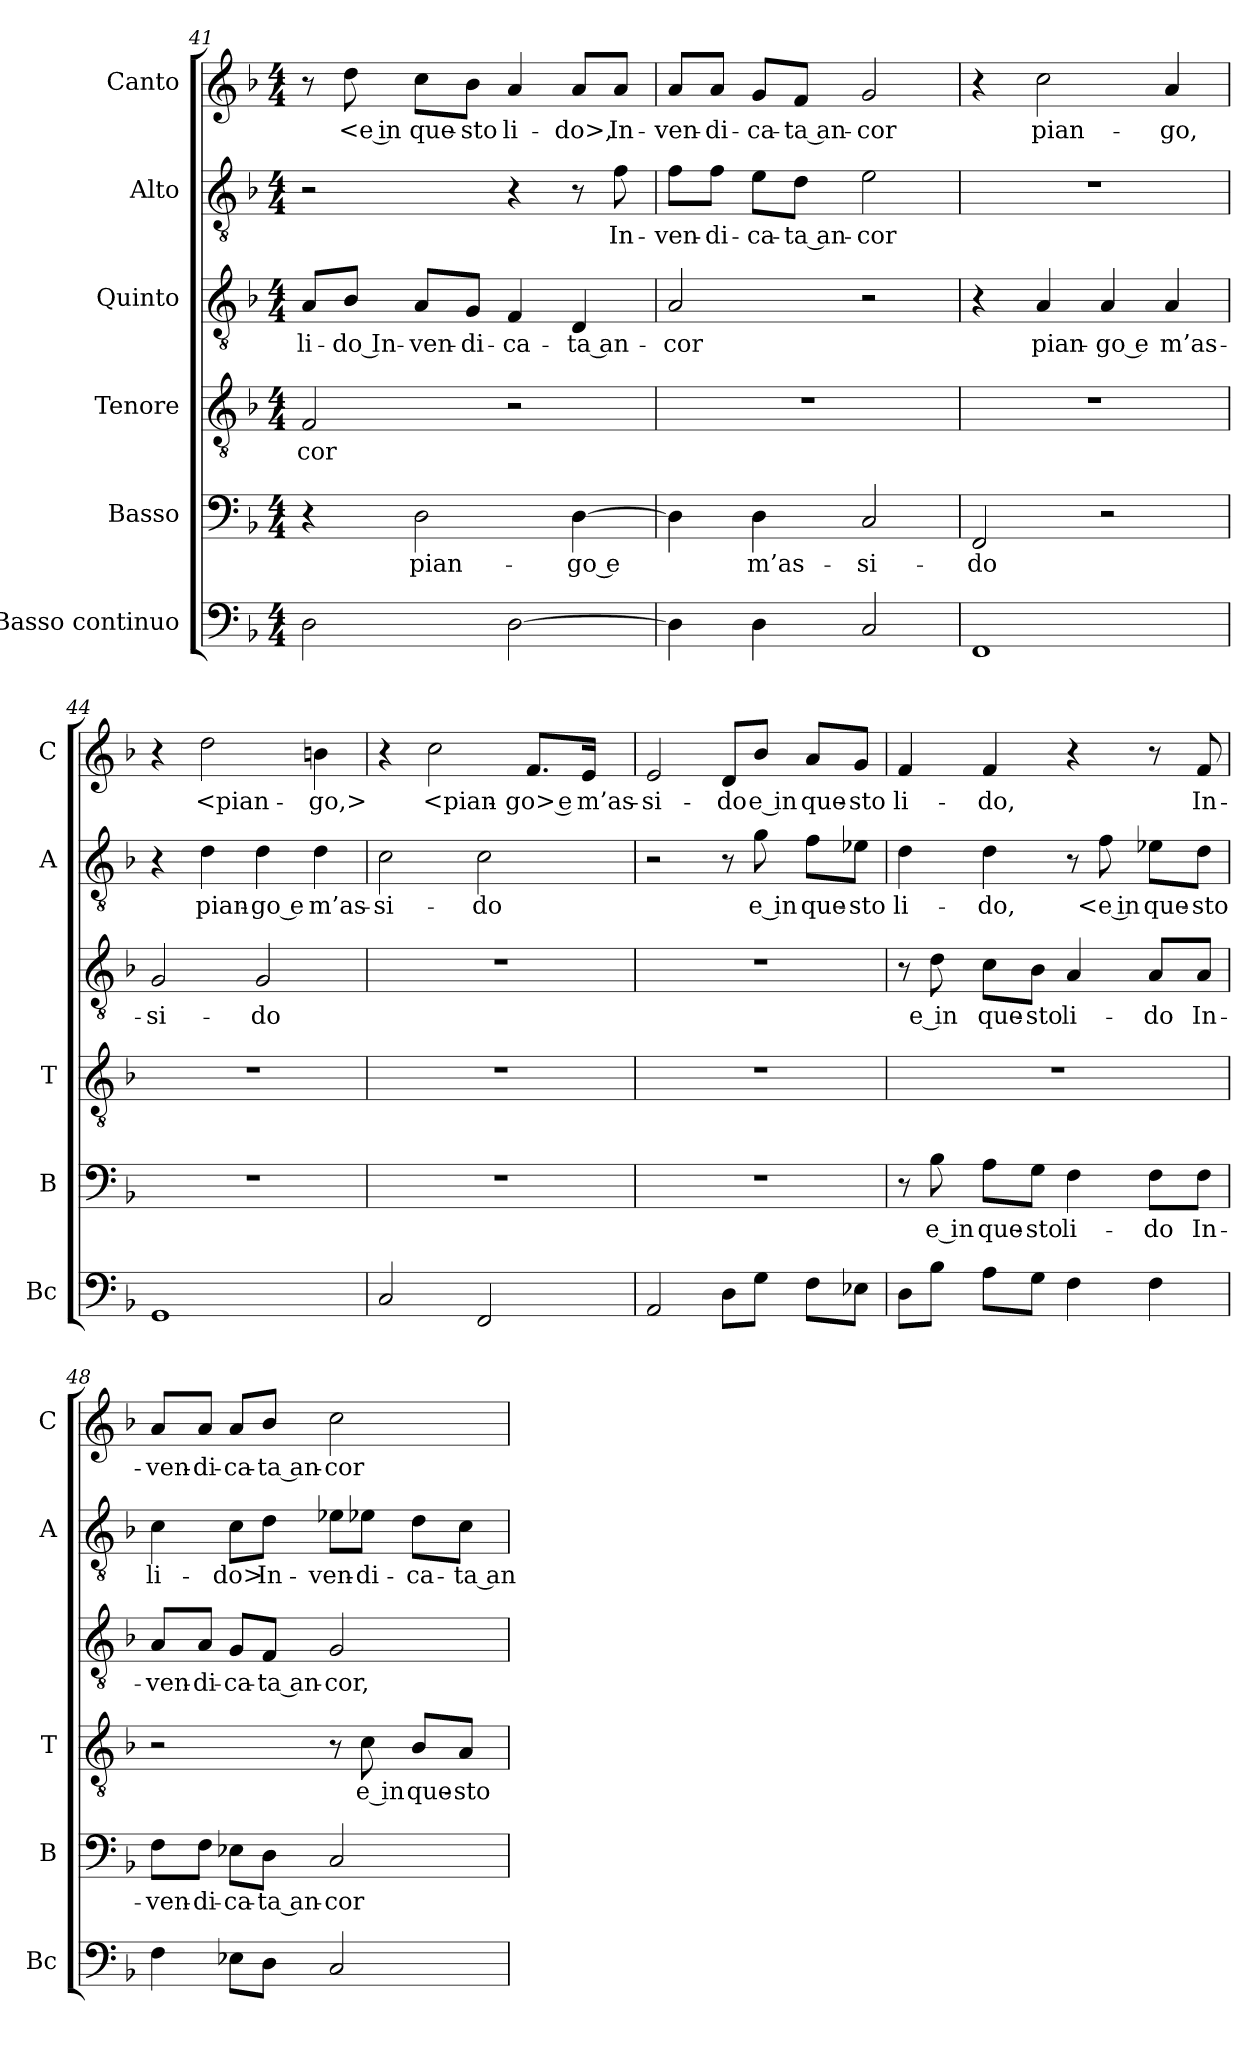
**kern	**kern	**text	**kern	**text	**kern	**text	**kern	**text	**kern	**text
*part6	*part5	*part5	*part4	*part4	*part3	*part3	*part2	*part2	*part1	*part1
*staff6	*staff5	*staff5	*staff4	*staff4	*staff3	*staff3	*staff2	*staff2	*staff1	*staff1
*I"Basso continuo	*I"Basso	*	*I"Tenore	*	*I"Quinto	*	*I"Alto	*	*I"Canto	*
*I'Bc	*I'B	*	*I'T	*	*	*	*I'A	*	*I'C	*
*clefF4	*clefF4	*	*clefGv2	*	*clefGv2	*	*clefGv2	*	*clefG2	*
*k[b-]	*k[b-]	*	*k[b-]	*	*k[b-]	*	*k[b-]	*	*k[b-]	*
*F:	*F:	*	*F:	*	*F:	*	*F:	*	*F:	*
*M4/4	*M4/4	*	*M4/4	*	*M4/4	*	*M4/4	*	*M4/4	*
=41	=41	=41	=41	=41	=41	=41	=41	=41	=41	=41
2D	4r	.	2F	-cor	8A/L	li-	2r	.	8r	.
.	.	.	.	.	8B-/J	-do In-	.	.	8dd	<e in
.	2D	pian-	.	.	8A/L	-ven-	.	.	8cc\L	que-
.	.	.	.	.	8G/J	-di-	.	.	8b-\J	-sto
[2D	.	.	2r	.	4F	-ca-	4r	.	4a	li-
.	[4D	-go e	.	.	4D	-ta an-	8r	.	8a/L	-do>,
.	.	.	.	.	.	.	8f	In-	8a/J	In-
=42	=42	=42	=42	=42	=42	=42	=42	=42	=42	=42
4D]	4D]	.	1r	.	2A	-cor	8f\L	-ven-	8a/L	-ven-
.	.	.	.	.	.	.	8f\J	-di-	8a/J	-di-
4D	4D	m’as-	.	.	.	.	8e\L	-ca-	8g/L	-ca-
.	.	.	.	.	.	.	8d\J	-ta an-	8f/J	-ta an-
2C	2C	-si-	.	.	2r	.	2e	-cor	2g	-cor
=43	=43	=43	=43	=43	=43	=43	=43	=43	=43	=43
1FF	2FF	-do	1r	.	4r	.	1r	.	4r	.
.	.	.	.	.	4A	pian-	.	.	2cc	pian-
.	2r	.	.	.	4A	-go e	.	.	.	.
.	.	.	.	.	4A	m’as-	.	.	4a	-go,
=44	=44	=44	=44	=44	=44	=44	=44	=44	=44	=44
1GG	1r	.	1r	.	2G	-si-	4r	.	4r	.
.	.	.	.	.	.	.	4d	pian-	2dd	<pian-
.	.	.	.	.	2G	-do	4d	-go e	.	.
.	.	.	.	.	.	.	4d	m’as-	4bn	-go,>
=45	=45	=45	=45	=45	=45	=45	=45	=45	=45	=45
2C	1r	.	1r	.	1r	.	2c	-si-	4r	.
.	.	.	.	.	.	.	.	.	2cc	<pian-
2FF	.	.	.	.	.	.	2c	-do	.	.
.	.	.	.	.	.	.	.	.	8.f/L	-go> e
.	.	.	.	.	.	.	.	.	16e/Jk	m’as-
=46	=46	=46	=46	=46	=46	=46	=46	=46	=46	=46
2AA	1r	.	1r	.	1r	.	2r	.	2e	-si-
8D\L	.	.	.	.	.	.	8r	.	8d/L	-do
8G\J	.	.	.	.	.	.	8g	e in	8b-/J	e in
8F\L	.	.	.	.	.	.	8f\L	que-	8a/L	que-
8E-X\J	.	.	.	.	.	.	8e-X\J	-sto	8g/J	-sto
=47	=47	=47	=47	=47	=47	=47	=47	=47	=47	=47
8D\L	8r	.	1r	.	8r	.	4d	li-	4f	li-
8B-\J	8B-	e in	.	.	8d	e in	.	.	.	.
8A\L	8A\L	que-	.	.	8c\L	que-	4d	-do,	4f	-do,
8G\J	8G\J	-sto	.	.	8B-\J	-sto	.	.	.	.
4F	4F	li-	.	.	4A	li-	8r	.	4r	.
.	.	.	.	.	.	.	8f	<e in	.	.
4F	8F\L	-do	.	.	8A/L	-do	8e-X\L	que-	8r	.
.	8F\J	In-	.	.	8A/J	In-	8d\J	-sto	8f	In-
=48	=48	=48	=48	=48	=48	=48	=48	=48	=48	=48
4F	8F\L	-ven-	2r	.	8A/L	-ven-	4c	li-	8a/L	-ven-
.	8F\J	-di-	.	.	8A/J	-di-	.	.	8a/J	-di-
8E-X\L	8E-X\L	-ca-	.	.	8G/L	-ca-	8c\L	-do>	8a/L	-ca-
8D\J	8D\J	-ta an-	.	.	8F/J	-ta an-	8d\J	In-	8b-/J	-ta an-
2C	2C	-cor	8r	.	2G	-cor,	8e-X\L	-ven-	2cc	-cor
.	.	.	8c	e in	.	.	8e-X\J	-di-	.	.
.	.	.	8B-/L	que-	.	.	8d\L	-ca-	.	.
.	.	.	8A/J	-sto	.	.	8c\J	-ta an-	.	.
=	=	=	=	=	=	=	=	=	=	=
*-	*-	*-	*-	*-	*-	*-	*-	*-	*-	*-
